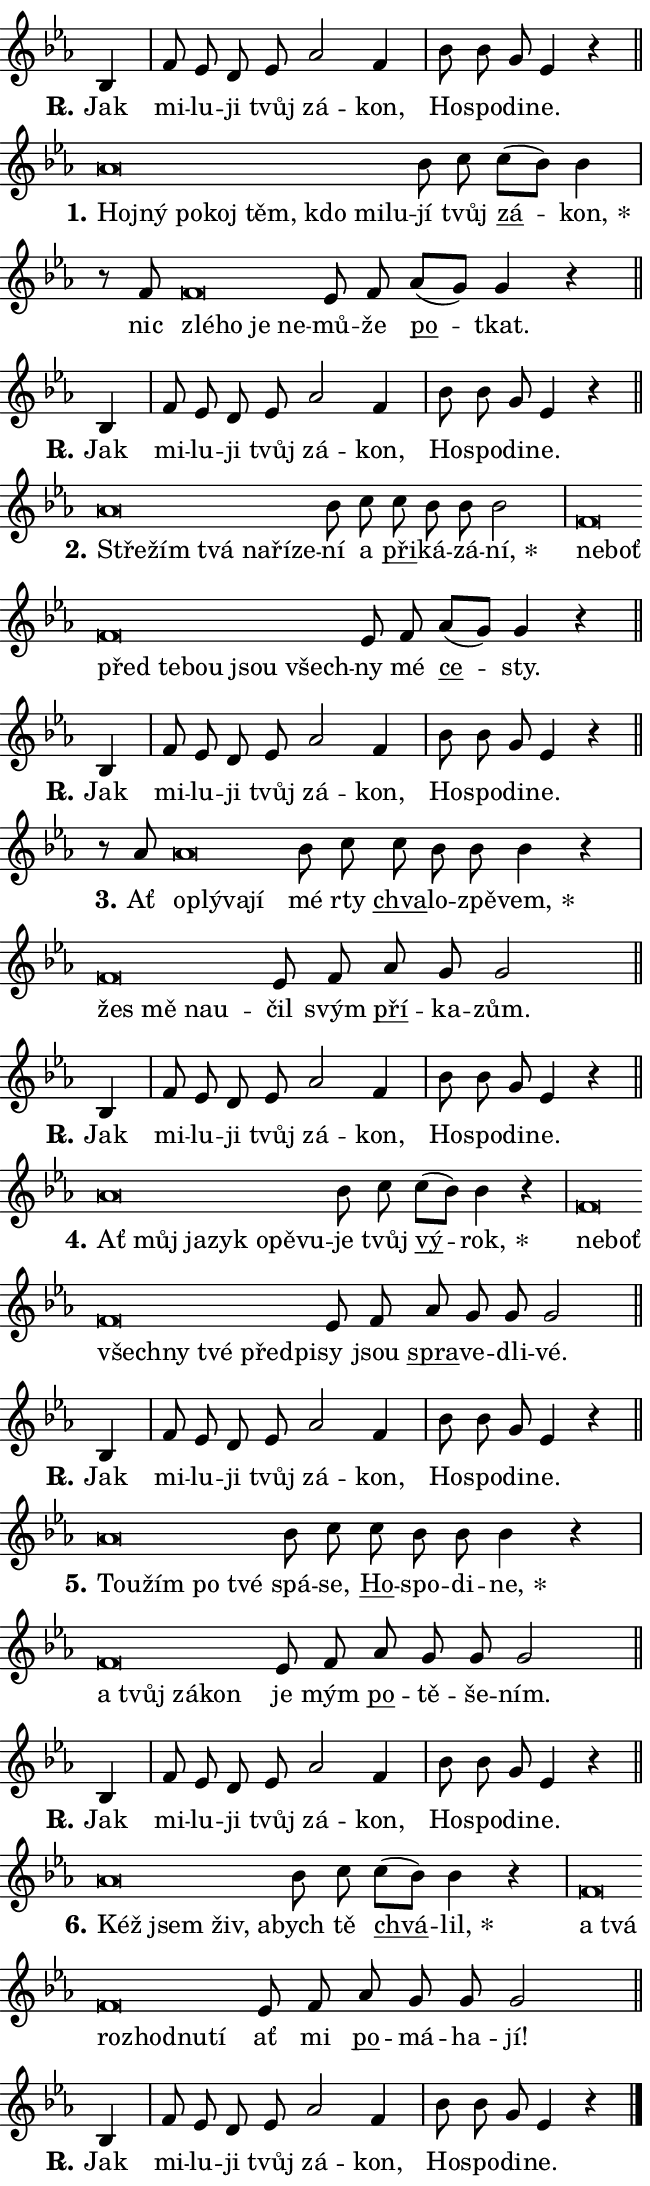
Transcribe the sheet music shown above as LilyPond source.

\version "2.24.0"
\header { tagline = "" }
\paper {
  indent = 0\cm
  top-margin = 0\cm
  right-margin = 0.13\cm % to fit lyric hyphens
  bottom-margin = 0\cm
  left-margin = 0\cm
  paper-width = 11\cm
  page-breaking = #ly:one-page-breaking
  system-system-spacing.basic-distance = #11
  score-system-spacing.basic-distance = #11
  ragged-last = ##f
}


%% Author: Thomas Morley
%% https://lists.gnu.org/archive/html/lilypond-user/2020-05/msg00002.html
#(define (line-position grob)
"Returns position of @var[grob} in current system:
   @code{'start}, if at first time-step
   @code{'end}, if at last time-step
   @code{'middle} otherwise
"
  (let* ((col (ly:item-get-column grob))
         (ln (ly:grob-object col 'left-neighbor))
         (rn (ly:grob-object col 'right-neighbor))
         (col-to-check-left (if (ly:grob? ln) ln col))
         (col-to-check-right (if (ly:grob? rn) rn col))
         (break-dir-left
           (and
             (ly:grob-property col-to-check-left 'non-musical #f)
             (ly:item-break-dir col-to-check-left)))
         (break-dir-right
           (and
             (ly:grob-property col-to-check-right 'non-musical #f)
             (ly:item-break-dir col-to-check-right))))
        (cond ((eqv? 1 break-dir-left) 'start)
              ((eqv? -1 break-dir-right) 'end)
              (else 'middle))))

#(define (tranparent-at-line-position vctor)
  (lambda (grob)
  "Relying on @code{line-position} select the relevant enry from @var{vctor}.
Used to determine transparency,"
    (case (line-position grob)
      ((end) (not (vector-ref vctor 0)))
      ((middle) (not (vector-ref vctor 1)))
      ((start) (not (vector-ref vctor 2))))))

noteHeadBreakVisibility =
#(define-music-function (break-visibility)(vector?)
"Makes @code{NoteHead}s transparent relying on @var{break-visibility}"
#{
  \override NoteHead.transparent =
    #(tranparent-at-line-position break-visibility)
#})

#(define delete-ledgers-for-transparent-note-heads
  (lambda (grob)
    "Reads whether a @code{NoteHead} is transparent.
If so this @code{NoteHead} is removed from @code{'note-heads} from
@var{grob}, which is supposed to be @code{LedgerLineSpanner}.
As a result ledgers are not printed for this @code{NoteHead}"
    (let* ((nhds-array (ly:grob-object grob 'note-heads))
           (nhds-list
             (if (ly:grob-array? nhds-array)
                 (ly:grob-array->list nhds-array)
                 '()))
           ;; Relies on the transparent-property being done before
           ;; Staff.LedgerLineSpanner.after-line-breaking is executed.
           ;; This is fragile ...
           (to-keep
             (remove
               (lambda (nhd)
                 (ly:grob-property nhd 'transparent #f))
               nhds-list)))
      ;; TODO find a better method to iterate over grob-arrays, similiar
      ;; to filter/remove etc for lists
      ;; For now rebuilt from scratch
      (set! (ly:grob-object grob 'note-heads)  '())
      (for-each
        (lambda (nhd)
          (ly:pointer-group-interface::add-grob grob 'note-heads nhd))
        to-keep))))

squashNotes = {
  \override NoteHead.X-extent = #'(-0.2 . 0.2)
  \override NoteHead.Y-extent = #'(-0.75 . 0)
  \override NoteHead.stencil =
    #(lambda (grob)
       (let ((pos (ly:grob-property grob 'staff-position)))
         (begin
           (if (< pos -7) (display "ERROR: Lower brevis then expected\n") (display ""))
           (if (<= pos -6) ly:text-interface::print ly:note-head::print))))
}
unSquashNotes = {
  \revert NoteHead.X-extent
  \revert NoteHead.Y-extent
  \revert NoteHead.stencil
}

hideNotes = \noteHeadBreakVisibility #begin-of-line-visible
unHideNotes = \noteHeadBreakVisibility #all-visible

% work-around for resetting accidentals
% https://lilypond.org/doc/v2.23/Documentation/notation/displaying-rhythms#unmetered-music
cadenzaMeasure = {
  \cadenzaOff
  \partial 1024 s1024
  \cadenzaOn
}

#(define-markup-command (accent layout props text) (markup?)
  "Underline accented syllable"
  (interpret-markup layout props
    #{\markup \override #'(offset . 4.3) \underline { #text }#}))

responsum = \markup \concat {
  "R" \hspace #-1.05 \path #0.1 #'((moveto 0 0.07) (lineto 0.9 0.8)) \hspace #0.05 "."
}

spaceSize = #0.6828661417322834 % exact space size for TeX Gyre Schola

\layout {
  \context {
    \Staff
    \remove "Time_signature_engraver"
    \override LedgerLineSpanner.after-line-breaking = #delete-ledgers-for-transparent-note-heads
  }
  \context {
    \Lyrics {
      \override LyricSpace.minimum-distance = \spaceSize
      \override LyricText.font-name = #"TeX Gyre Schola"
      \override LyricText.font-size = 1
      \override StanzaNumber.font-name = #"TeX Gyre Schola Bold"
      \override StanzaNumber.font-size = 1
    }
  }
  \context {
    \Score 
    \override NoteHead.text =
      #(lambda (grob) 
        (let ((pos (ly:grob-property grob 'staff-position)))
          #{\markup {
            \combine
              \halign #-0.55 \raise #(if (= pos -6) 0 0.5) \override #'(thickness . 2) \draw-line #'(3.2 . 0)
              \musicglyph "noteheads.sM1"
          }#}))
  }
}

% magnetic-lyrics.ily
%
%   written by
%     Jean Abou Samra <jean@abou-samra.fr>
%     Werner Lemberg <wl@gnu.org>
%
%   adapted by
%     Jiri Hon <jiri.hon@gmail.com>
%
% Version 2022-Apr-15

% https://www.mail-archive.com/lilypond-user@gnu.org/msg149350.html

#(define (Left_hyphen_pointer_engraver context)
   "Collect syllable-hyphen-syllable occurrences in lyrics and store
them in properties.  This engraver only looks to the left.  For
example, if the lyrics input is @code{foo -- bar}, it does the
following.

@itemize @bullet
@item
Set the @code{text} property of the @code{LyricHyphen} grob between
@q{foo} and @q{bar} to @code{foo}.

@item
Set the @code{left-hyphen} property of the @code{LyricText} grob with
text @q{foo} to the @code{LyricHyphen} grob between @q{foo} and
@q{bar}.
@end itemize

Use this auxiliary engraver in combination with the
@code{lyric-@/text::@/apply-@/magnetic-@/offset!} hook."
   (let ((hyphen #f)
         (text #f))
     (make-engraver
      (acknowledgers
       ((lyric-syllable-interface engraver grob source-engraver)
        (set! text grob)))
      (end-acknowledgers
       ((lyric-hyphen-interface engraver grob source-engraver)
        ;(when (not (grob::has-interface grob 'lyric-space-interface))
          (set! hyphen grob)));)
      ((stop-translation-timestep engraver)
       (when (and text hyphen)
         (ly:grob-set-object! text 'left-hyphen hyphen))
       (set! text #f)
       (set! hyphen #f)))))

#(define (lyric-text::apply-magnetic-offset! grob)
   "If the space between two syllables is less than the value in
property @code{LyricText@/.details@/.squash-threshold}, move the right
syllable to the left so that it gets concatenated with the left
syllable.

Use this function as a hook for
@code{LyricText@/.after-@/line-@/breaking} if the
@code{Left_@/hyphen_@/pointer_@/engraver} is active."
   (let ((hyphen (ly:grob-object grob 'left-hyphen #f)))
     (when hyphen
       (let ((left-text (ly:spanner-bound hyphen LEFT)))
         (when (grob::has-interface left-text 'lyric-syllable-interface)
           (let* ((common (ly:grob-common-refpoint grob left-text X))
                  (this-x-ext (ly:grob-extent grob common X))
                  (left-x-ext
                   (begin
                     ;; Trigger magnetism for left-text.
                     (ly:grob-property left-text 'after-line-breaking)
                     (ly:grob-extent left-text common X)))
                  ;; `delta` is the gap width between two syllables.
                  (delta (- (interval-start this-x-ext)
                            (interval-end left-x-ext)))
                  (details (ly:grob-property grob 'details))
                  (threshold (assoc-get 'squash-threshold details 0.2)))
             (when (< delta threshold)
               (let* (;; We have to manipulate the input text so that
                      ;; ligatures crossing syllable boundaries are not
                      ;; disabled.  For languages based on the Latin
                      ;; script this is essentially a beautification.
                      ;; However, for non-Western scripts it can be a
                      ;; necessity.
                      (lt (ly:grob-property left-text 'text))
                      (rt (ly:grob-property grob 'text))
                      (is-space (grob::has-interface hyphen 'lyric-space-interface))
                      (space (if is-space " " ""))
                      (extra-delta (if is-space spaceSize 0))
                      ;; Append new syllable.
                      (ltrt-space (if (and (string? lt) (string? rt))
                                (string-append lt space rt)
                                (make-concat-markup (list lt space rt))))
                      ;; Right-align `ltrt` to the right side.
                      (ltrt-space-markup (grob-interpret-markup
                               grob
                               (make-translate-markup
                                (cons (interval-length this-x-ext) 0)
                                (make-right-align-markup ltrt-space)))))
                 (begin
                   ;; Don't print `left-text`.
                   (ly:grob-set-property! left-text 'stencil #f)
                   ;; Set text and stencil (which holds all collected
                   ;; syllables so far) and shift it to the left.
                   (ly:grob-set-property! grob 'text ltrt-space)
                   (ly:grob-set-property! grob 'stencil ltrt-space-markup)
                   (ly:grob-translate-axis! grob (- (- delta extra-delta)) X))))))))))


#(define (lyric-hyphen::displace-bounds-first grob)
   ;; Make very sure this callback isn't triggered too early.
   (let ((left (ly:spanner-bound grob LEFT))
         (right (ly:spanner-bound grob RIGHT)))
     (ly:grob-property left 'after-line-breaking)
     (ly:grob-property right 'after-line-breaking)
     (ly:lyric-hyphen::print grob)))

squashThreshold = #0.4

\layout {
  \context {
    \Lyrics
    \consists #Left_hyphen_pointer_engraver
    \override LyricText.after-line-breaking =
      #lyric-text::apply-magnetic-offset!
    \override LyricHyphen.stencil = #lyric-hyphen::displace-bounds-first
    \override LyricText.details.squash-threshold = \squashThreshold
    \override LyricHyphen.minimum-distance = 0
    \override LyricHyphen.minimum-length = \squashThreshold
  }
}

squashText = \override LyricText.details.squash-threshold = 9999
unSquashText = \override LyricText.details.squash-threshold = \squashThreshold

leftText = \override LyricText.self-alignment-X = #LEFT
unLeftText = \revert LyricText.self-alignment-X

starOffset = #(lambda (grob) 
                (let ((x_offset (ly:self-alignment-interface::aligned-on-x-parent grob)))
                  (if (= x_offset 0) 0 (+ x_offset 1.2))))

star = #(define-music-function (syllable)(string?)
"Append star separator at the end of a syllable"
#{
  \once \override LyricText.X-offset = #starOffset
  \lyricmode { \markup {
    #syllable
    \override #'((font-name . "TeX Gyre Schola Bold")) \hspace #0.2 \lower #0.65 \larger "*"
  } }
#})

starAccent = #(define-music-function (syllable)(string?)
"Append star separator at the end of a syllable and make accent"
#{
  \once \override LyricText.X-offset = #starOffset
  \lyricmode { \markup {
    \accent #syllable
    \override #'((font-name . "TeX Gyre Schola Bold")) \hspace #0.2 \lower #0.65 \larger "*"
  } }
#})

breath = #(define-music-function (syllable)(string?)
"Append breathing indicator at the end of a syllable"
#{
  \lyricmode { \markup { #syllable "+" } }
#})

optionalBreath = #(define-music-function (syllable)(string?)
"Append optional breathing indicator at the end of a syllable"
#{
  \lyricmode { \markup { #syllable "(+)" } }
#})


\score {
    <<
        \new Voice = "melody" { \cadenzaOn \key es \major \relative { bes4 \cadenzaMeasure \bar "|" f'8 es d es as2 f4 \cadenzaMeasure \bar "|" bes8 bes g es4 r \cadenzaMeasure \bar "||" \break } }
        \new Lyrics \lyricsto "melody" { \lyricmode { \set stanza = \responsum
Jak mi -- lu -- ji tvůj zá -- kon, Ho -- spo -- di -- ne. } }
    >>
    \layout {}
}

\score {
    <<
        \new Voice = "melody" { \cadenzaOn \key es \major \relative { \squashNotes as'\breve*1/16 \hideNotes \breve*1/16 \bar "" \breve*1/16 \bar "" \breve*1/16 \bar "" \breve*1/16 \bar "" \breve*1/16 \bar "" \breve*1/16 \breve*1/16 \bar "" \unHideNotes \unSquashNotes bes8 c \bar "" c[( bes)] bes4 \cadenzaMeasure \bar "|" r8 f8 \squashNotes f\breve*1/16 \hideNotes \breve*1/16 \bar "" \breve*1/16 \breve*1/16 \bar "" \unHideNotes \unSquashNotes es8 f \bar "" as[( g)] g4 r \cadenzaMeasure \bar "||" \break } }
        \new Lyrics \lyricsto "melody" { \lyricmode { \set stanza = "1."
\leftText Hoj -- \squashText ný po -- koj těm, kdo mi -- lu -- \unLeftText \unSquashText jí tvůj \markup \accent zá -- \star kon, nic \leftText zlé -- \squashText ho je ne -- \unLeftText \unSquashText mů -- že \markup \accent po -- tkat. } }
    >>
    \layout {}
}

\score {
    <<
        \new Voice = "melody" { \cadenzaOn \key es \major \relative { bes4 \cadenzaMeasure \bar "|" f'8 es d es as2 f4 \cadenzaMeasure \bar "|" bes8 bes g es4 r \cadenzaMeasure \bar "||" \break } }
        \new Lyrics \lyricsto "melody" { \lyricmode { \set stanza = \responsum
Jak mi -- lu -- ji tvůj zá -- kon, Ho -- spo -- di -- ne. } }
    >>
    \layout {}
}

\score {
    <<
        \new Voice = "melody" { \cadenzaOn \key es \major \relative { \squashNotes as'\breve*1/16 \hideNotes \breve*1/16 \bar "" \breve*1/16 \bar "" \breve*1/16 \bar "" \breve*1/16 \breve*1/16 \bar "" \unHideNotes \unSquashNotes bes8 c \bar "" c bes bes bes2 \cadenzaMeasure \bar "|" \squashNotes f\breve*1/16 \hideNotes \breve*1/16 \bar "" \breve*1/16 \bar "" \breve*1/16 \bar "" \breve*1/16 \bar "" \breve*1/16 \breve*1/16 \bar "" \unHideNotes \unSquashNotes es8 f \bar "" as[( g)] g4 r \cadenzaMeasure \bar "||" \break } }
        \new Lyrics \lyricsto "melody" { \lyricmode { \set stanza = "2."
\leftText Stře -- \squashText žím tvá na -- ří -- ze -- \unLeftText \unSquashText ní a \markup \accent při -- ká -- zá -- \star ní, \leftText ne -- \squashText boť před te -- bou jsou všech -- \unLeftText \unSquashText ny mé \markup \accent ce -- sty. } }
    >>
    \layout {}
}

\score {
    <<
        \new Voice = "melody" { \cadenzaOn \key es \major \relative { bes4 \cadenzaMeasure \bar "|" f'8 es d es as2 f4 \cadenzaMeasure \bar "|" bes8 bes g es4 r \cadenzaMeasure \bar "||" \break } }
        \new Lyrics \lyricsto "melody" { \lyricmode { \set stanza = \responsum
Jak mi -- lu -- ji tvůj zá -- kon, Ho -- spo -- di -- ne. } }
    >>
    \layout {}
}

\score {
    <<
        \new Voice = "melody" { \cadenzaOn \key es \major \relative { r8 as'8 \squashNotes as\breve*1/16 \hideNotes \breve*1/16 \bar "" \breve*1/16 \breve*1/16 \bar "" \unHideNotes \unSquashNotes bes8 c \bar "" c bes bes bes4 r \cadenzaMeasure \bar "|" \squashNotes f\breve*1/16 \hideNotes \breve*1/16 \bar "" \breve*1/16 \breve*1/16 \bar "" \unHideNotes \unSquashNotes es8 f \bar "" as g g2 \cadenzaMeasure \bar "||" \break } }
        \new Lyrics \lyricsto "melody" { \lyricmode { \set stanza = "3."
Ať \leftText o -- \squashText plý -- va -- jí \unLeftText \unSquashText mé rty \markup \accent chva -- lo -- zpě -- \star vem, \leftText žes \squashText mě na -- u -- \unLeftText \unSquashText čil svým \markup \accent pří -- ka -- zům. } }
    >>
    \layout {}
}

\score {
    <<
        \new Voice = "melody" { \cadenzaOn \key es \major \relative { bes4 \cadenzaMeasure \bar "|" f'8 es d es as2 f4 \cadenzaMeasure \bar "|" bes8 bes g es4 r \cadenzaMeasure \bar "||" \break } }
        \new Lyrics \lyricsto "melody" { \lyricmode { \set stanza = \responsum
Jak mi -- lu -- ji tvůj zá -- kon, Ho -- spo -- di -- ne. } }
    >>
    \layout {}
}

\score {
    <<
        \new Voice = "melody" { \cadenzaOn \key es \major \relative { \squashNotes as'\breve*1/16 \hideNotes \breve*1/16 \bar "" \breve*1/16 \bar "" \breve*1/16 \bar "" \breve*1/16 \bar "" \breve*1/16 \breve*1/16 \bar "" \unHideNotes \unSquashNotes bes8 c \bar "" c[( bes)] bes4 r \cadenzaMeasure \bar "|" \squashNotes f\breve*1/16 \hideNotes \breve*1/16 \bar "" \breve*1/16 \bar "" \breve*1/16 \bar "" \breve*1/16 \bar "" \breve*1/16 \breve*1/16 \bar "" \unHideNotes \unSquashNotes es8 f \bar "" as g g g2 \cadenzaMeasure \bar "||" \break } }
        \new Lyrics \lyricsto "melody" { \lyricmode { \set stanza = "4."
\leftText Ať \squashText můj ja -- zyk o -- pě -- vu -- \unLeftText \unSquashText je tvůj \markup \accent vý -- \star rok, \leftText ne -- \squashText boť všech -- ny tvé před -- pi -- \unLeftText \unSquashText sy jsou \markup \accent spra -- ve -- dli -- vé. } }
    >>
    \layout {}
}

\score {
    <<
        \new Voice = "melody" { \cadenzaOn \key es \major \relative { bes4 \cadenzaMeasure \bar "|" f'8 es d es as2 f4 \cadenzaMeasure \bar "|" bes8 bes g es4 r \cadenzaMeasure \bar "||" \break } }
        \new Lyrics \lyricsto "melody" { \lyricmode { \set stanza = \responsum
Jak mi -- lu -- ji tvůj zá -- kon, Ho -- spo -- di -- ne. } }
    >>
    \layout {}
}

\score {
    <<
        \new Voice = "melody" { \cadenzaOn \key es \major \relative { \squashNotes as'\breve*1/16 \hideNotes \breve*1/16 \bar "" \breve*1/16 \breve*1/16 \bar "" \unHideNotes \unSquashNotes bes8 c \bar "" c bes bes bes4 r \cadenzaMeasure \bar "|" \squashNotes f\breve*1/16 \hideNotes \breve*1/16 \bar "" \breve*1/16 \breve*1/16 \bar "" \unHideNotes \unSquashNotes es8 f \bar "" as g g g2 \cadenzaMeasure \bar "||" \break } }
        \new Lyrics \lyricsto "melody" { \lyricmode { \set stanza = "5."
\leftText Tou -- \squashText žím po tvé \unLeftText \unSquashText spá -- se, \markup \accent Ho -- spo -- di -- \star ne, \leftText a \squashText tvůj zá -- kon \unLeftText \unSquashText je mým \markup \accent po -- tě -- še -- ním. } }
    >>
    \layout {}
}

\score {
    <<
        \new Voice = "melody" { \cadenzaOn \key es \major \relative { bes4 \cadenzaMeasure \bar "|" f'8 es d es as2 f4 \cadenzaMeasure \bar "|" bes8 bes g es4 r \cadenzaMeasure \bar "||" \break } }
        \new Lyrics \lyricsto "melody" { \lyricmode { \set stanza = \responsum
Jak mi -- lu -- ji tvůj zá -- kon, Ho -- spo -- di -- ne. } }
    >>
    \layout {}
}

\score {
    <<
        \new Voice = "melody" { \cadenzaOn \key es \major \relative { \squashNotes as'\breve*1/16 \hideNotes \breve*1/16 \bar "" \breve*1/16 \breve*1/16 \bar "" \unHideNotes \unSquashNotes bes8 c \bar "" c[( bes)] bes4 r \cadenzaMeasure \bar "|" \squashNotes f\breve*1/16 \hideNotes \breve*1/16 \bar "" \breve*1/16 \bar "" \breve*1/16 \bar "" \breve*1/16 \breve*1/16 \bar "" \unHideNotes \unSquashNotes es8 f \bar "" as g g g2 \cadenzaMeasure \bar "||" \break } }
        \new Lyrics \lyricsto "melody" { \lyricmode { \set stanza = "6."
\leftText Kéž \squashText jsem živ, a -- \unLeftText \unSquashText bych tě \markup \accent chvá -- \star lil, \leftText a \squashText tvá roz -- hod -- nu -- tí \unLeftText \unSquashText ať mi \markup \accent po -- má -- ha -- jí! } }
    >>
    \layout {}
}

\score {
    <<
        \new Voice = "melody" { \cadenzaOn \key es \major \relative { bes4 \cadenzaMeasure \bar "|" f'8 es d es as2 f4 \cadenzaMeasure \bar "|" bes8 bes g es4 r \cadenzaMeasure \bar "||" \break } \bar "|." }
        \new Lyrics \lyricsto "melody" { \lyricmode { \set stanza = \responsum
Jak mi -- lu -- ji tvůj zá -- kon, Ho -- spo -- di -- ne. } }
    >>
    \layout {}
}
